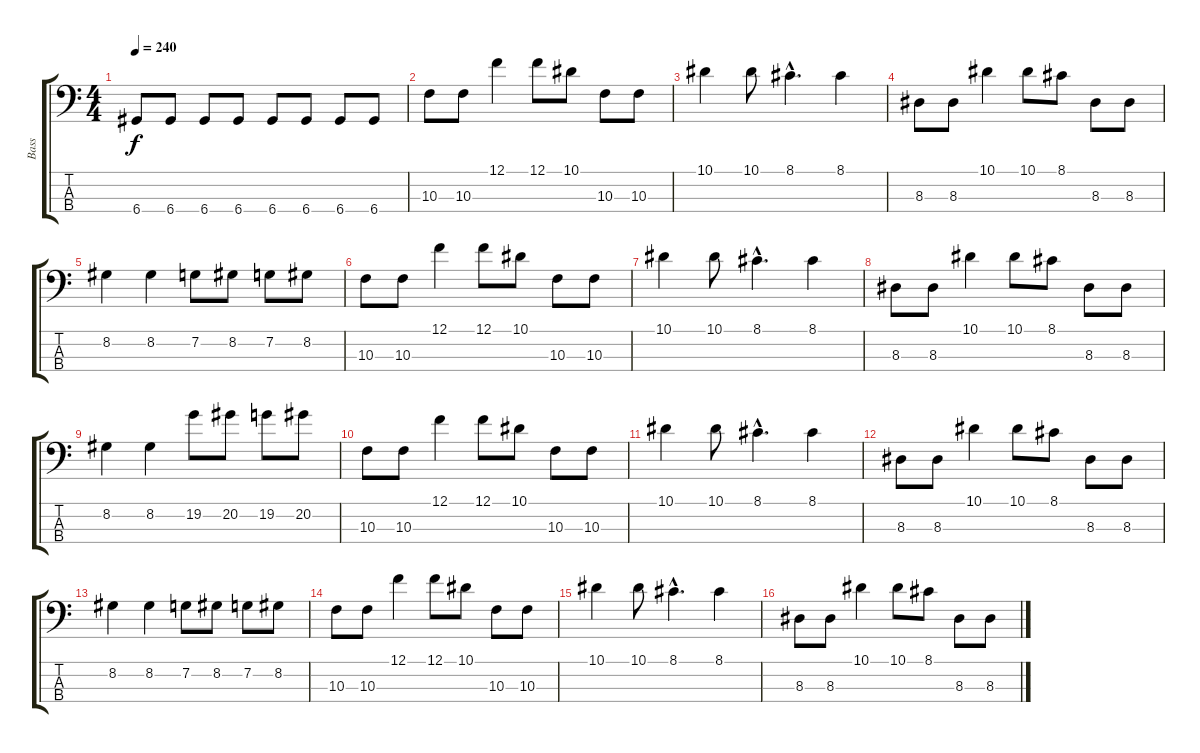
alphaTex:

\track ("Bass" "Bass") {instrument electricbasspick}
\staff {score tabs}
\tuning (F2 C2 G1 D1) {hide}
\ts (4 4)
\tempo 240
\clef f4
\ks c
6.4.8{dy f} 6.4.8 6.4.8 6.4.8 6.4.8 6.4.8 6.4.8 6.4.8 |
10.3.8 10.3.8 12.1.4 12.1.8 10.1.8 10.3.8 10.3.8 |
10.1.4 10.1.8 8.1{hac}.4{d} 8.1.4 |
8.3.8 8.3.8 10.1.4 10.1.8 8.1.8 8.3.8 8.3.8 |
8.2.4 8.2.4 7.2.8 8.2.8 7.2.8 8.2.8 |
10.3.8 10.3.8 12.1.4 12.1.8 10.1.8 10.3.8 10.3.8 |
10.1.4 10.1.8 8.1{hac}.4{d} 8.1.4 |
8.3.8 8.3.8 10.1.4 10.1.8 8.1.8 8.3.8 8.3.8 |
8.2.4 8.2.4 19.2.8 20.2.8 19.2.8 20.2.8 |
10.3.8 10.3.8 12.1.4 12.1.8 10.1.8 10.3.8 10.3.8 |
10.1.4 10.1.8 8.1{hac}.4{d} 8.1.4 |
8.3.8 8.3.8 10.1.4 10.1.8 8.1.8 8.3.8 8.3.8 |
8.2.4 8.2.4 7.2.8 8.2.8 7.2.8 8.2.8 |
10.3.8 10.3.8 12.1.4 12.1.8 10.1.8 10.3.8 10.3.8 |
10.1.4 10.1.8 8.1{hac}.4{d} 8.1.4 |
8.3.8 8.3.8 10.1.4 10.1.8 8.1.8 8.3.8 8.3.8
